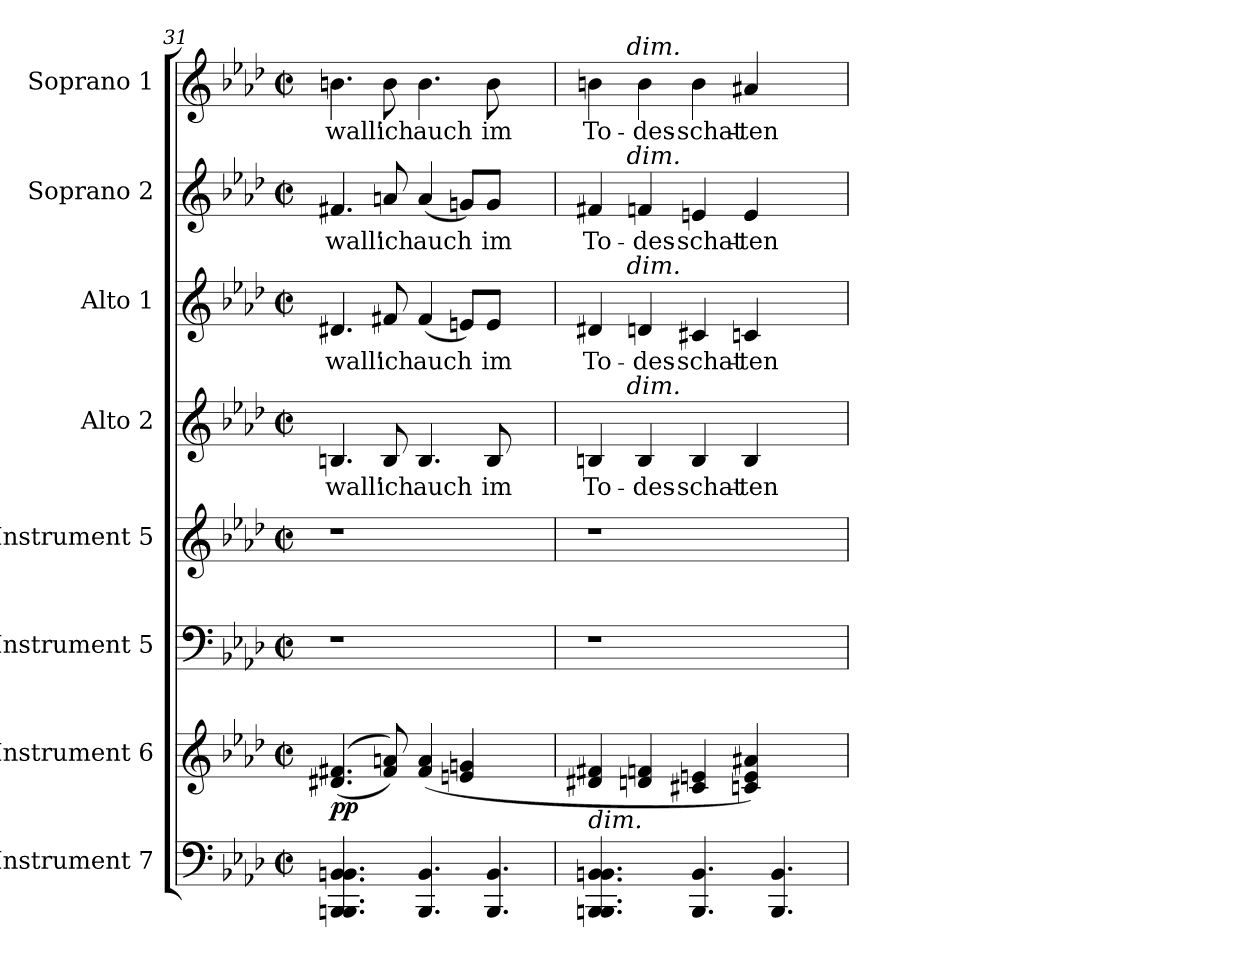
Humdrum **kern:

**kern	**kern	**dynam	**kern	**kern	**kern	**text	**kern	**text	**kern	**text	**kern	**text
*part8	*part7	*part7	*part6	*part5	*part4	*part4	*part3	*part3	*part2	*part2	*part1	*part1
*staff8	*staff7	*staff7	*staff6	*staff5	*staff4	*staff4	*staff3	*staff3	*staff2	*staff2	*staff1	*staff1
*I"Instrument 7	*I"Instrument 6	*	*I"Instrument 5	*I"Instrument 5	*I"Alto 2	*	*I"Alto 1	*	*I"Soprano 2	*	*I"Soprano 1	*
*clefF4	*clefG2	*	*clefF4	*clefG2	*clefG2	*	*clefG2	*	*clefG2	*	*clefG2	*
*k[b-e-a-d-]	*k[b-e-a-d-]	*	*k[b-e-a-d-]	*k[b-e-a-d-]	*k[b-e-a-d-]	*	*k[b-e-a-d-]	*	*k[b-e-a-d-]	*	*k[b-e-a-d-]	*
*A-:	*A-:	*	*A-:	*A-:	*A-:	*	*A-:	*	*A-:	*	*A-:	*
*M2/2	*M2/2	*	*M2/2	*M2/2	*M2/2	*	*M2/2	*	*M2/2	*	*M2/2	*
*met(c|)	*met(c|)	*	*met(c|)	*met(c|)	*met(c|)	*	*met(c|)	*	*met(c|)	*	*met(c|)	*
=31	=31	=31	=31	=31	=31	=31	=31	=31	=31	=31	=31	=31
!	!	!LO:DY:b	!	!	!	!LO:LY:b:cj	!	!LO:LY:b:cj	!	!LO:LY:b:cj	!	!LO:LY:b:cj
4.BBn/ 4.BB/ 4.BBBn/ 4.BBB/	(>(<4.f#X/ 4.d#X/	pp	1r	1r	4.Bn/	wall'	4.d#X/	wall'	4.f#X/	wall'	4.bn\	wall'
!	!	!	!	!	!	!LO:LY:b:cj	!	!LO:LY:b:cj	!	!LO:LY:b:cj	!	!LO:LY:b:cj
8ryy	8an/ 8f#/))	.	.	.	8B/	ich	8f#X/	ich	8an/	ich	8b\	ich
!	!	!	!	!	!	!LO:LY:b:cj	!	!LO:LY:b:cj	!	!LO:LY:b:cj	!	!LO:LY:b:cj
4.BB/ 4.BBB/	(<4a/ 4f#/	.	.	.	4.B/	auch	(<4f#/	auch	(<4a/	auch	4.b\	auch
!	!	!	!	!	!	!	!	!LO:LY:b:cj	!	!LO:LY:b:cj	!	!
.	4gn/ 4en/	.	.	.	.	.	8en/L)	.	8gn/L)	.	.	.
!	!	!	!	!	!	!LO:LY:b:cj	!	!LO:LY:b:cj	!	!LO:LY:b:cj	!	!LO:LY:b:cj
4.BB/ 4.BBB/	.	.	.	.	8B/	im	8e/J	im	8g/J	im	8b\	im
.	4ryy	.	4ryy	4ryy	4ryy	.	4ryy	.	4ryy	.	4ryy	.
=32	=32	=32	=32	=32	=32	=32	=32	=32	=32	=32	=32	=32
!LO:TX:a:i:t=dim.	!	!	!	!	!	!	!	!	!	!	!	!
!	!	!	!	!	!	!LO:LY:b:cj	!	!LO:LY:b:cj	!	!LO:LY:b:cj	!	!LO:LY:b:cj
*	*	*	*	*	*^	*	*^	*	*^	*	*^	*
4.BBn/ 4.BB/ 4.BBBn/ 4.BBB/	4f#X/ 4d#X/	.	1r	1r	4Bn/	8..ryy	To-	4d#X/	8..ryy	To-	4f#X/	8..ryy	To-	4bn\	8..ryy	To-
!	!	!	!	!	!	!	!	!	!	!	!	!	!	!	!LO:TX:a:i:t=dim.	!
!	!	!	!	!	!	!	!	!	!	!	!	!LO:TX:a:i:t=dim.	!	!	!	!
!	!	!	!	!	!	!	!	!	!LO:TX:a:i:t=dim.	!	!	!	!	!	!	!
!	!	!	!	!	!	!LO:TX:a:i:t=dim.	!	!	!	!	!	!	!	!	!	!
.	.	.	.	.	.	1ryy	.	.	1ryy	.	.	1ryy	.	.	1ryy	.
!	!	!	!	!	!	!	!LO:LY:b:cj	!	!	!LO:LY:b:cj	!	!	!LO:LY:b:cj	!	!	!LO:LY:b:cj
.	4fn/ 4dn/	.	.	.	4B/	.	-des-	4dn/	.	-des-	4fn/	.	-des-	4b\	.	-des-
8ryy	.	.	.	.	.	.	.	.	.	.	.	.	.	.	.	.
!	!	!	!	!	!	!	!LO:LY:b:cj	!	!	!LO:LY:b:cj	!	!	!LO:LY:b:cj	!	!	!LO:LY:b:cj
4.BB/ 4.BBB/	4en/ 4c#X/	.	.	.	4B/	.	-schat-	4c#X/	.	-schat-	4en/	.	-schat-	4b\	.	-schat-
!	!	!	!	!	!	!	!LO:LY:b:cj	!	!	!LO:LY:b:cj	!	!	!LO:LY:b:cj	!	!	!LO:LY:b:cj
.	4a#X/ 4e/ 4cn/)	.	.	.	4B/	.	-ten	4cn/	.	-ten	4e/	.	-ten	4a#X/	.	-ten
4.BB/ 4.BBB/	.	.	.	.	.	.	.	.	.	.	.	.	.	.	.	.
.	4ryy	.	4ryy	4ryy	4ryy	.	.	4ryy	.	.	4ryy	.	.	4ryy	.	.
.	.	.	.	.	.	32ryy	.	.	32ryy	.	.	32ryy	.	.	32ryy	.
*	*	*	*	*	*v	*v	*	*	*	*	*v	*v	*	*v	*v	*
*	*	*	*	*	*	*	*v	*v	*	*	*	*	*
=	=	=	=	=	=	=	=	=	=	=	=	=
*-	*-	*-	*-	*-	*-	*-	*-	*-	*-	*-	*-	*-
